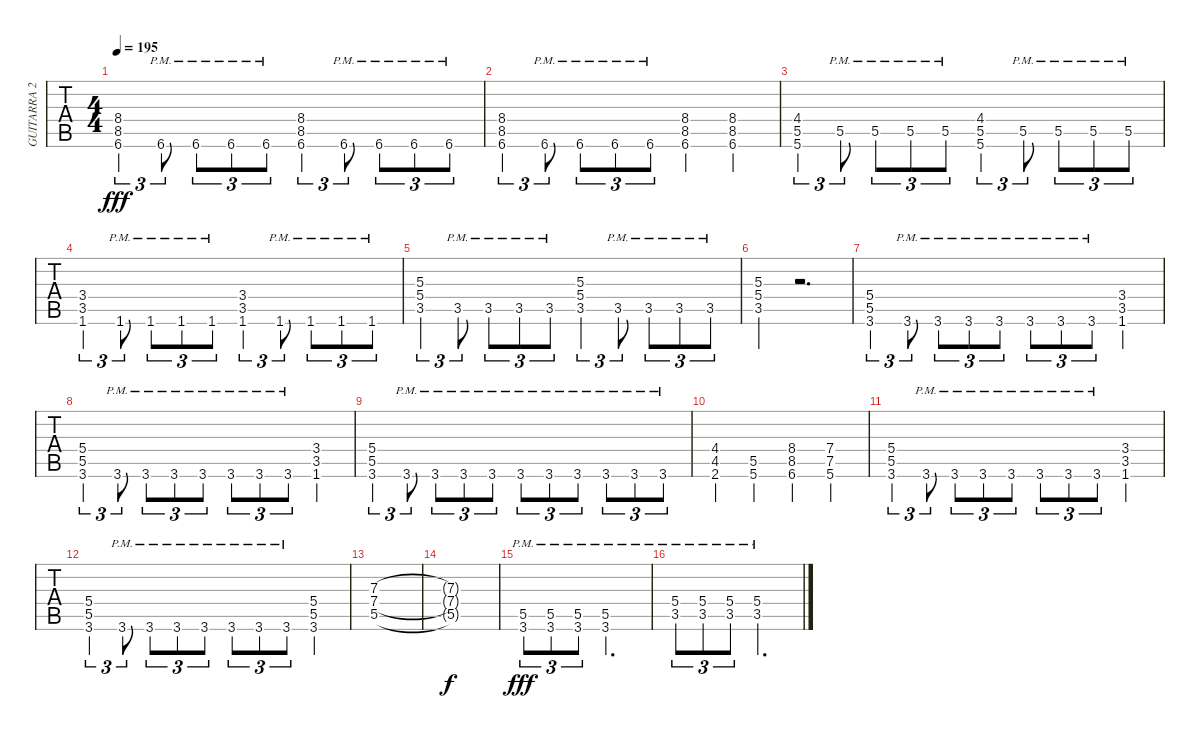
\track ("GUITARRA 2" "GUITARRA 2") {instrument overdrivenguitar}
\staff {tabs}
\tuning (Eb4 Bb3 Gb3 Db3 Ab2 Eb2) {hide}
\ts (4 4)
\tempo 195
\clef g2
\ks c
(8.4 8.5 6.6).4{tu (3 2) dy fff} 6.6{pm}.8{tu (3 2)} 6.6{pm}.8{tu (3 2)} 6.6{pm}.8{tu (3 2)} 6.6{pm}.8{tu (3 2)} (8.4 8.5 6.6).4{tu (3 2)} 6.6{pm}.8{tu (3 2)} 6.6{pm}.8{tu (3 2)} 6.6{pm}.8{tu (3 2)} 6.6{pm}.8{tu (3 2)} |
(8.4 8.5 6.6).4{tu (3 2)} 6.6{pm}.8{tu (3 2)} 6.6{pm}.8{tu (3 2)} 6.6{pm}.8{tu (3 2)} 6.6{pm}.8{tu (3 2)} (8.4 8.5 6.6).4 (8.4 8.5 6.6).4 |
(4.4 5.5 5.6).4{tu (3 2)} 5.5{pm}.8{tu (3 2)} 5.5{pm}.8{tu (3 2)} 5.5{pm}.8{tu (3 2)} 5.5{pm}.8{tu (3 2)} (4.4 5.5 5.6).4{tu (3 2)} 5.5{pm}.8{tu (3 2)} 5.5{pm}.8{tu (3 2)} 5.5{pm}.8{tu (3 2)} 5.5{pm}.8{tu (3 2)} |
(3.4 3.5 1.6).4{tu (3 2)} 1.6{pm}.8{tu (3 2)} 1.6{pm}.8{tu (3 2)} 1.6{pm}.8{tu (3 2)} 1.6{pm}.8{tu (3 2)} (3.4 3.5 1.6).4{tu (3 2)} 1.6{pm}.8{tu (3 2)} 1.6{pm}.8{tu (3 2)} 1.6{pm}.8{tu (3 2)} 1.6{pm}.8{tu (3 2)} |
(5.3 5.4 3.5).4{tu (3 2)} 3.5{pm}.8{tu (3 2)} 3.5{pm}.8{tu (3 2)} 3.5{pm}.8{tu (3 2)} 3.5{pm}.8{tu (3 2)} (5.3 5.4 3.5).4{tu (3 2)} 3.5{pm}.8{tu (3 2)} 3.5{pm}.8{tu (3 2)} 3.5{pm}.8{tu (3 2)} 3.5{pm}.8{tu (3 2)} |
(5.3 5.4 3.5).4 r.2{d} |
(5.4 5.5 3.6).4{tu (3 2)} 3.6{pm}.8{tu (3 2)} 3.6{pm}.8{tu (3 2)} 3.6{pm}.8{tu (3 2)} 3.6{pm}.8{tu (3 2)} 3.6{pm}.8{tu (3 2)} 3.6{pm}.8{tu (3 2)} 3.6{pm}.8{tu (3 2)} (3.4 3.5 1.6).4 |
(5.4 5.5 3.6).4{tu (3 2)} 3.6{pm}.8{tu (3 2)} 3.6{pm}.8{tu (3 2)} 3.6{pm}.8{tu (3 2)} 3.6{pm}.8{tu (3 2)} 3.6{pm}.8{tu (3 2)} 3.6{pm}.8{tu (3 2)} 3.6{pm}.8{tu (3 2)} (3.4 3.5 1.6).4 |
(5.4 5.5 3.6).4{tu (3 2)} 3.6{pm}.8{tu (3 2)} 3.6{pm}.8{tu (3 2)} 3.6{pm}.8{tu (3 2)} 3.6{pm}.8{tu (3 2)} 3.6{pm}.8{tu (3 2)} 3.6{pm}.8{tu (3 2)} 3.6{pm}.8{tu (3 2)} 3.6{pm}.8{tu (3 2)} 3.6{pm}.8{tu (3 2)} 3.6{pm}.8{tu (3 2)} |
(4.4 4.5 2.6).4 (5.5 5.6).4 (8.4 8.5 6.6).4 (7.4 7.5 5.6).4 |
(5.4 5.5 3.6).4{tu (3 2)} 3.6{pm}.8{tu (3 2)} 3.6{pm}.8{tu (3 2)} 3.6{pm}.8{tu (3 2)} 3.6{pm}.8{tu (3 2)} 3.6{pm}.8{tu (3 2)} 3.6{pm}.8{tu (3 2)} 3.6{pm}.8{tu (3 2)} (3.4 3.5 1.6).4 |
(5.4 5.5 3.6).4{tu (3 2)} 3.6{pm}.8{tu (3 2)} 3.6{pm}.8{tu (3 2)} 3.6{pm}.8{tu (3 2)} 3.6{pm}.8{tu (3 2)} 3.6{pm}.8{tu (3 2)} 3.6{pm}.8{tu (3 2)} 3.6{pm}.8{tu (3 2)} (5.4 5.5 3.6).4 |
(7.3 7.4 5.5).1 |
(7.3{t} 7.4{t} 5.5{t}).1{dy f} |
(5.5{pm} 3.6{pm}).8{tu (3 2) dy fff} (5.5{pm} 3.6{pm}).8{tu (3 2)} (5.5{pm} 3.6{pm}).8{tu (3 2)} (5.5{pm} 3.6{pm}).2{d} |
(5.4{pm} 3.5{pm}).8{tu (3 2)} (5.4{pm} 3.5{pm}).8{tu (3 2)} (5.4{pm} 3.5{pm}).8{tu (3 2)} (5.4{pm} 3.5{pm}).2{d}
